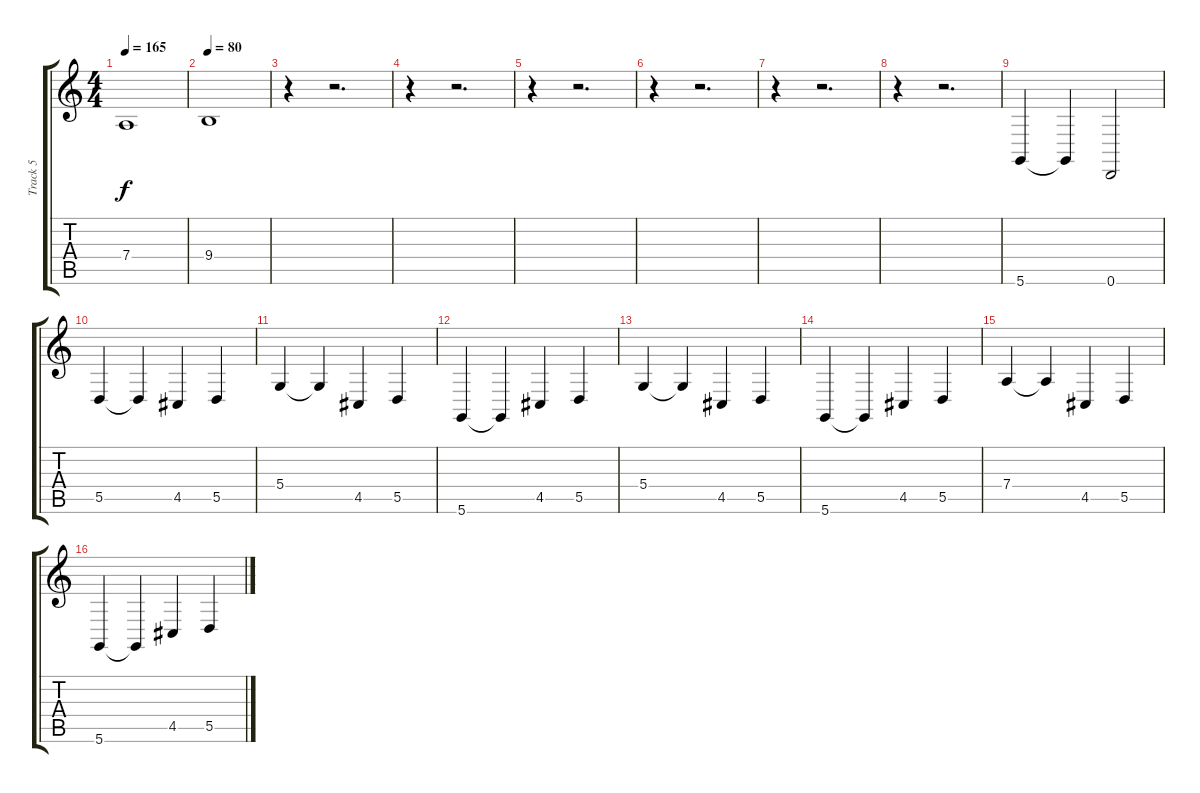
\track ("Track 5" "Track 5") {instrument viola}
\staff {score tabs}
\tuning (E4 B3 G3 D3 A2 D2) {hide}
\ts (4 4)
\tempo 165
\clef g2
\ks c
7.4.1{dy f} |
\tempo 80
9.4.1 |
r.4 r.2{d} |
r.4 r.2{d} |
r.4 r.2{d} |
r.4 r.2{d} |
r.4 r.2{d} |
r.4 r.2{d} |
5.6.4 5.6{t}.4 0.6.2 |
5.5.4 5.5{t}.4 4.5.4 5.5.4 |
5.4.4 5.4{t}.4 4.5.4 5.5.4 |
5.6.4 5.6{t}.4 4.5.4 5.5.4 |
5.4.4 5.4{t}.4 4.5.4 5.5.4 |
5.6.4 5.6{t}.4 4.5.4 5.5.4 |
7.4.4 7.4{t}.4 4.5.4 5.5.4 |
5.6.4 5.6{t}.4 4.5.4 5.5.4
